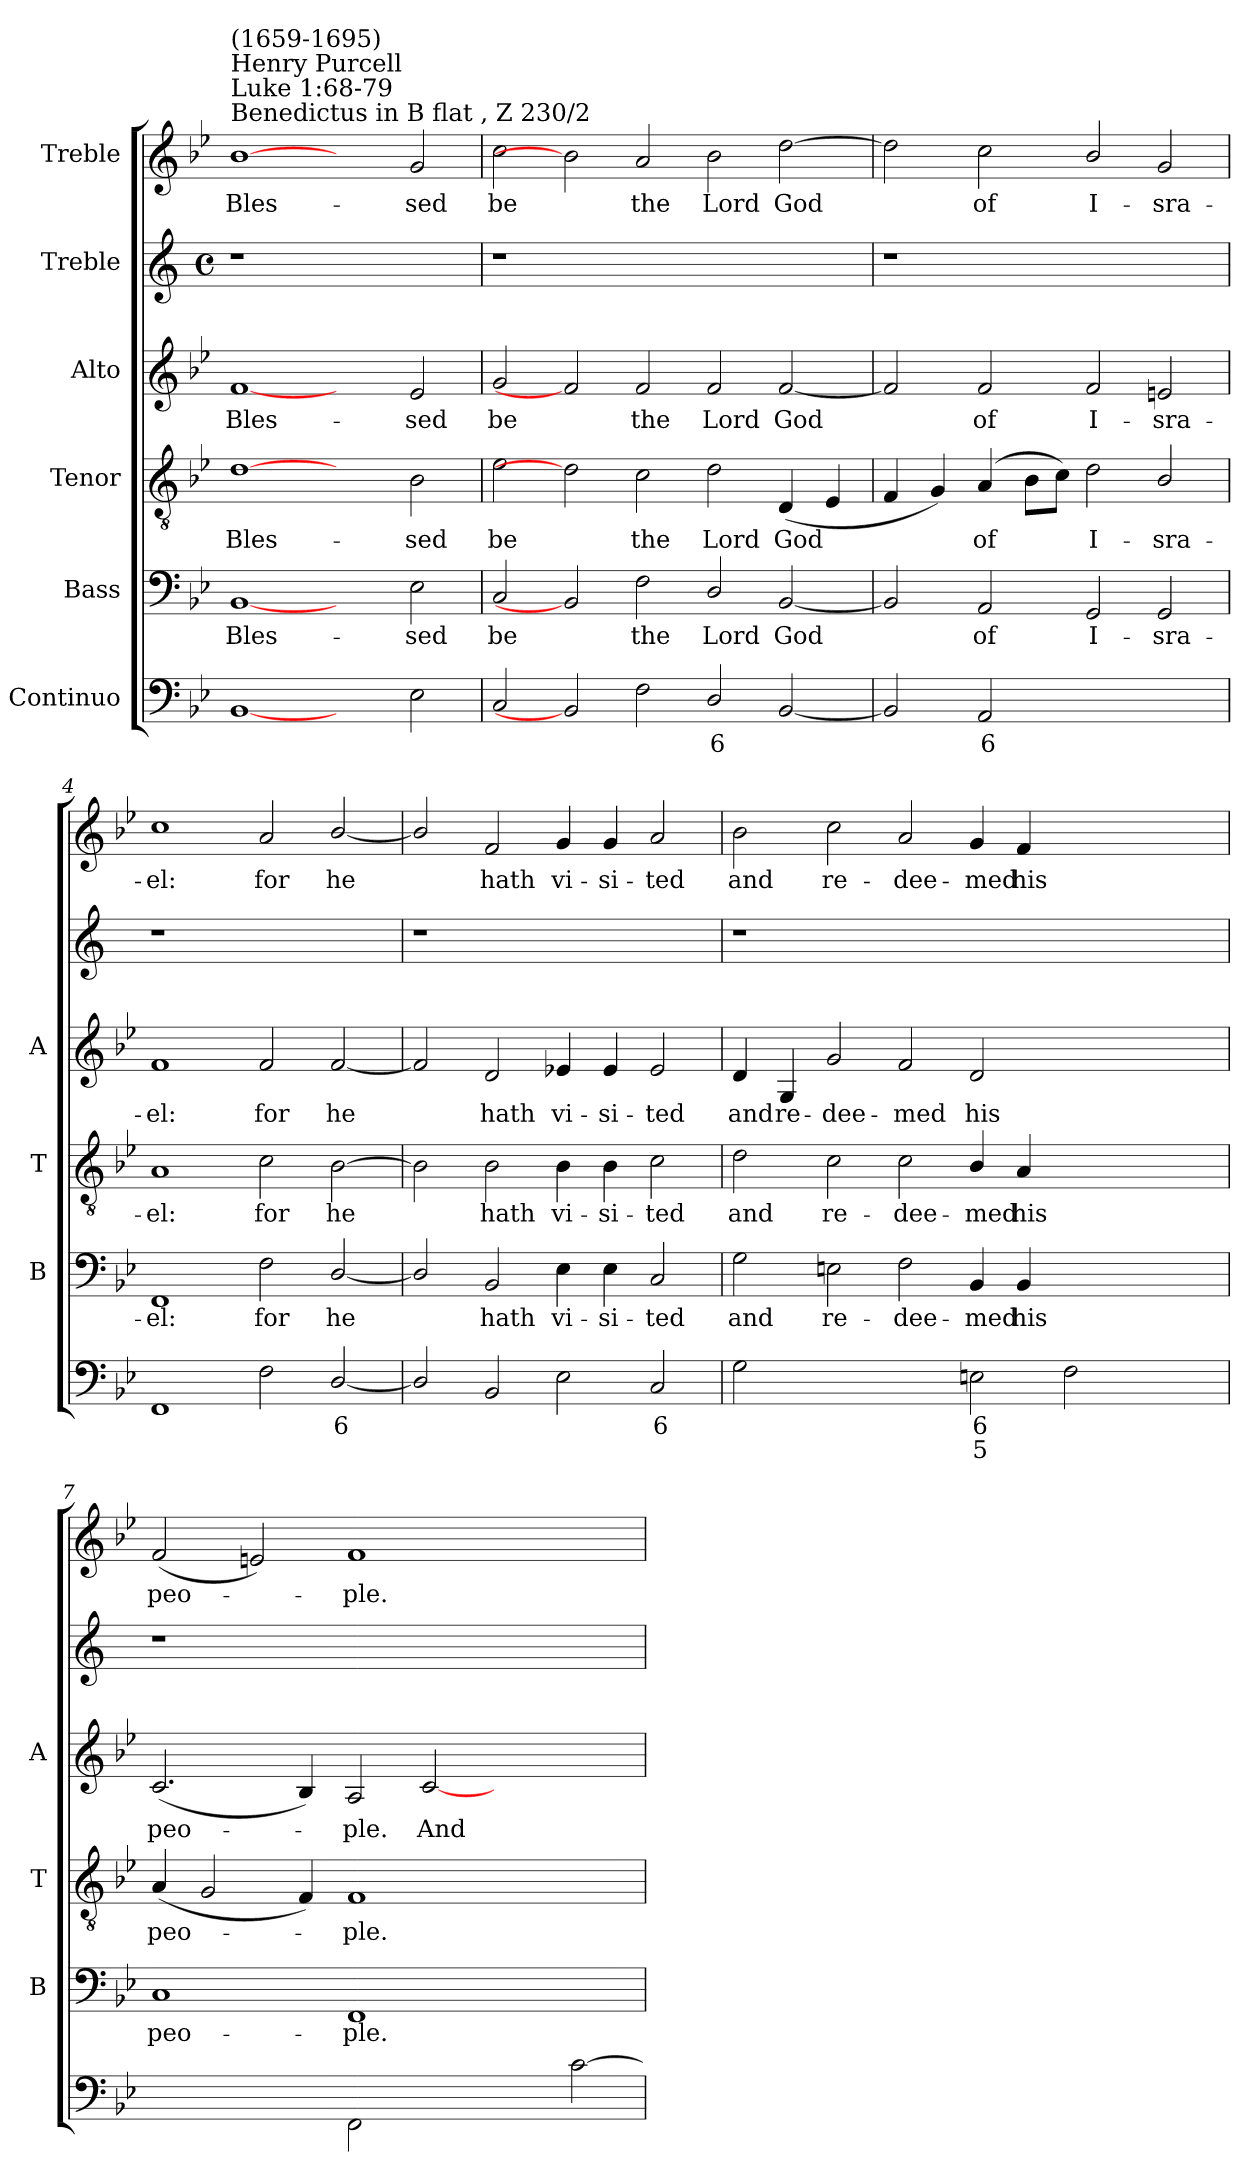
**kern	**text	**text	**kern	**text	**kern	**text	**kern	**text	**kern	**kern	**text
*part6	*part6	*part6	*part5	*part5	*part4	*part4	*part3	*part3	*part2	*part1	*part1
*staff6	*staff6	*staff6	*staff5	*staff5	*staff4	*staff4	*staff3	*staff3	*staff2	*staff1	*staff1
*I"Continuo	*	*	*I"Bass	*	*I"Tenor	*	*I"Alto	*	*I"Treble	*I"Treble	*
*	*	*	*I'B	*	*I'T	*	*I'A	*	*	*	*
*clefF4	*	*	*clefF4	*	*clefGv2	*	*clefG2	*	*clefG2	*clefG2	*
*k[b-e-]	*	*	*k[b-e-]	*	*k[b-e-]	*	*k[b-e-]	*	*k[]	*k[b-e-]	*
*B-:	*	*	*B-:	*	*B-:	*	*B-:	*	*	*B-:	*
*	*	*	*	*	*	*	*	*	*M4/4	*	*
*	*	*	*	*	*	*	*	*	*met(c)	*	*
*MM160	*	*	*MM160	*	*MM160	*	*MM160	*	*MM160	*MM160	*
=1	=1	=1	=1	=1	=1	=1	=1	=1	=1	=1	=1
*^	*	*	*	*	*	*	*	*	*	*	*
!	!	!	!	!	!	!	!	!	!	!	!LO:TX:a:t=Benedictus in B flat , Z 230/2	!
!	!	!	!	!	!	!	!	!	!	!	!LO:TX:a:t=Luke 1&colon;68-79	!
!	!	!	!	!	!	!	!	!	!	!	!LO:TX:a:t=Henry Purcell	!
!	!	!	!	!	!	!	!	!	!	!	!LO:TX:a:t=(1659-1695)	!
!	!	!	!	!	!LO:LY:b	!	!LO:LY:b	!	!LO:LY:b	!	!	!LO:LY:b
[1BB-	1ryy	.	.	[1BB-	Bles-	[1d	Bles-	[1f	Bles-	1r	[1b-	Bles-
2ryy	1ryy	.	.	2ryy	.	2ryy	.	2ryy	.	1ryy	2ryy	.
!	!	!	!	!	!LO:LY:b	!	!LO:LY:b	!	!LO:LY:b	!	!	!LO:LY:b
2E-\	.	.	.	2E-\	-sed	2B-\	-sed	2e-/	-sed	.	2g/	-sed
=2	=2	=2	=2	=2	=2	=2	=2	=2	=2	=2	=2	=2
!	!	!	!	!	!LO:LY:b	!	!LO:LY:b	!	!LO:LY:b	!	!	!LO:LY:b
2C/	1ryy	.	.	2C/	be	2e-\	be	2g/	be	1r	2cc\	be
2BB-]	.	.	.	2BB-]	.	2d]	.	2f]	.	.	2b-]	.
!	!	!	!	!	!LO:LY:b	!	!LO:LY:b	!	!LO:LY:b	!	!	!LO:LY:b
2F\	1ryy	.	.	2F\	the	2c\	the	2f/	the	1.ryy	2a/	the
!	!	!LO:LY:b	!	!	!LO:LY:b	!	!LO:LY:b	!	!LO:LY:b	!	!	!LO:LY:b
2D/	.	6	.	2D/	Lord	2d\	Lord	2f/	Lord	.	2b-\	Lord
!	!	!	!	!	!LO:LY:b	!	!LO:LY:b	!	!LO:LY:b	!	!	!LO:LY:b
[2BB-/	2ryy	.	.	[2BB-/	God	(<4D/	God	[2f/	God	.	[2dd\	God
.	.	.	.	.	.	4E-/	.	.	.	.	.	.
=3	=3	=3	=3	=3	=3	=3	=3	=3	=3	=3	=3	=3
2BB-/]	1ryy	.	.	2BB-/]	.	4F/	.	2f/]	.	1r	2dd\]	.
.	.	.	.	.	.	4G/)	.	.	.	.	.	.
!	!	!LO:LY:b	!	!	!LO:LY:b	!	!LO:LY:b	!	!LO:LY:b	!	!	!LO:LY:b
2AA/	.	6	.	2AA/	of	(>4A/	of	2f/	of	.	2cc\	of
.	.	.	.	.	.	8B-\L	.	.	.	.	.	.
.	.	.	.	.	.	8c\J)	.	.	.	.	.	.
!	!	!LO:LY:b	!	!	!LO:LY:b	!	!LO:LY:b	!	!LO:LY:b	!	!	!LO:LY:b
[2GG/yy	1ryy	7	.	2GG/	I-	2d\	I-	2f/	I-	1ryy	2b-/	I-
!	!	!LO:LY:b	!	!	!LO:LY:b	!	!LO:LY:b	!	!LO:LY:b	!	!	!LO:LY:b
2GG/yy]	.	6	.	2GG/	-sra-	2B-/	-sra-	2en/	-sra-	.	2g/	-sra-
=4	=4	=4	=4	=4	=4	=4	=4	=4	=4	=4	=4	=4
!	!	!	!	!	!LO:LY:b	!	!LO:LY:b	!	!LO:LY:b	!	!	!LO:LY:b
1FF	1ryy	.	.	1FF	-el:	1A	-el:	1f	-el:	1r	1cc	-el:
!	!	!	!	!	!LO:LY:b	!	!LO:LY:b	!	!LO:LY:b	!	!	!LO:LY:b
2F\	1ryy	.	.	2F\	for	2c\	for	2f/	for	1ryy	2a/	for
!	!	!LO:LY:b	!	!	!LO:LY:b	!	!LO:LY:b	!	!LO:LY:b	!	!	!LO:LY:b
[2D/	.	6	.	[2D/	he	[2B-\	he	[2f/	he	.	[2b-/	he
=5	=5	=5	=5	=5	=5	=5	=5	=5	=5	=5	=5	=5
2D/]	1ryy	.	.	2D/]	.	2B-\]	.	2f/]	.	1r	2b-/]	.
!	!	!	!	!	!LO:LY:b	!	!LO:LY:b	!	!LO:LY:b	!	!	!LO:LY:b
2BB-/	.	.	.	2BB-/	hath	2B-\	hath	2d/	hath	.	2f/	hath
!	!	!	!	!	!LO:LY:b	!	!LO:LY:b	!	!LO:LY:b	!	!	!LO:LY:b
2E-\	1ryy	.	.	4E-\	vi-	4B-\	vi-	4e-X/	vi-	1ryy	4g/	vi-
!	!	!	!	!	!LO:LY:b	!	!LO:LY:b	!	!LO:LY:b	!	!	!LO:LY:b
.	.	.	.	4E-\	-si-	4B-\	-si-	4e-/	-si-	.	4g/	-si-
!	!	!LO:LY:b	!	!	!LO:LY:b	!	!LO:LY:b	!	!LO:LY:b	!	!	!LO:LY:b
2C/	.	6	.	2C/	-ted	2c\	-ted	2e-/	-ted	.	2a/	-ted
!!LO:LB:g=z
=6	=6	=6	=6	=6	=6	=6	=6	=6	=6	=6	=6	=6
!	!	!	!	!	!LO:LY:b	!	!LO:LY:b	!	!LO:LY:b	!	!	!LO:LY:b
1ryy	2G\	.	.	2G\	and	2d\	and	4d/	and	1r	2b-\	and
!	!	!	!	!	!	!	!	!	!LO:LY:b	!	!	!
.	.	.	.	.	.	.	.	4G/	re-	.	.	.
!	!	!	!	!	!LO:LY:b	!	!LO:LY:b	!	!LO:LY:b	!	!	!LO:LY:b
.	1ryy	.	.	2En\	re-	2c\	re-	2g/	-dee-	.	2cc\	re-
!	!	!	!	!	!LO:LY:b	!	!LO:LY:b	!	!LO:LY:b	!	!	!LO:LY:b
0ryy	.	.	.	2F\	-dee-	2c\	-dee-	2f/	-med	0ryy	2a/	-dee-
!	!	!LO:LY:b	!LO:LY:b	!	!LO:LY:b	!	!LO:LY:b	!	!LO:LY:b	!	!	!LO:LY:b
.	2En\	6	5	4BB-/	-med	4B-/	-med	2d/	his	.	4g/	-med
!	!	!	!	!	!LO:LY:b	!	!LO:LY:b	!	!	!	!	!LO:LY:b
.	.	.	.	4BB-/	his	4A/	his	.	.	.	4f/	his
.	2F\	.	.	1ryy	.	1ryy	.	1ryy	.	.	1ryy	.
!	!	!LO:LY:b	!	!	!	!	!	!	!	!	!	!
.	[4BB-/yy	6	.	.	.	.	.	.	.	.	.	.
!	!	!LO:LY:b	!	!	!	!	!	!	!	!	!	!
.	4BB-/yy]	5	.	.	.	.	.	.	.	.	.	.
=7	=7	=7	=7	=7	=7	=7	=7	=7	=7	=7	=7	=7
!	!	!LO:LY:b	!LO:LY:b	!	!LO:LY:b	!	!LO:LY:b	!	!LO:LY:b	!	!	!LO:LY:b
2ryy	[2C/yy	6	4	1C	peo-	(<4A/	peo-	(<2.c/	peo-	1r	(<2f/	peo-
.	.	.	.	.	.	2G/	.	.	.	.	.	.
!	!	!LO:LY:b	!LO:LY:b	!	!	!	!	!	!	!	!	!
1ryy	2C/yy]	5	3	.	.	.	.	.	.	.	2en/)	.
.	.	.	.	.	.	4F/)	.	4B-/)	.	.	.	.
!	!	!	!	!	!LO:LY:b	!	!LO:LY:b	!	!LO:LY:b	!	!	!LO:LY:b
.	2FF\	.	.	1FF	-ple.	1F	ple.	2A/	ple.	0ryy	1f	ple.
!	!	!	!	!	!	!	!	!	!LO:LY:b	!	!	!
2ryy	2ryy	.	.	.	.	.	.	[2c/	And	.	.	.
2ryy	1ryy	.	.	1ryy	.	1ryy	.	1ryy	.	.	1ryy	.
[2c\	.	.	.	.	.	.	.	.	.	.	.	.
*v	*v	*	*	*	*	*	*	*	*	*	*	*
=	=	=	=	=	=	=	=	=	=	=	=
*-	*-	*-	*-	*-	*-	*-	*-	*-	*-	*-	*-
